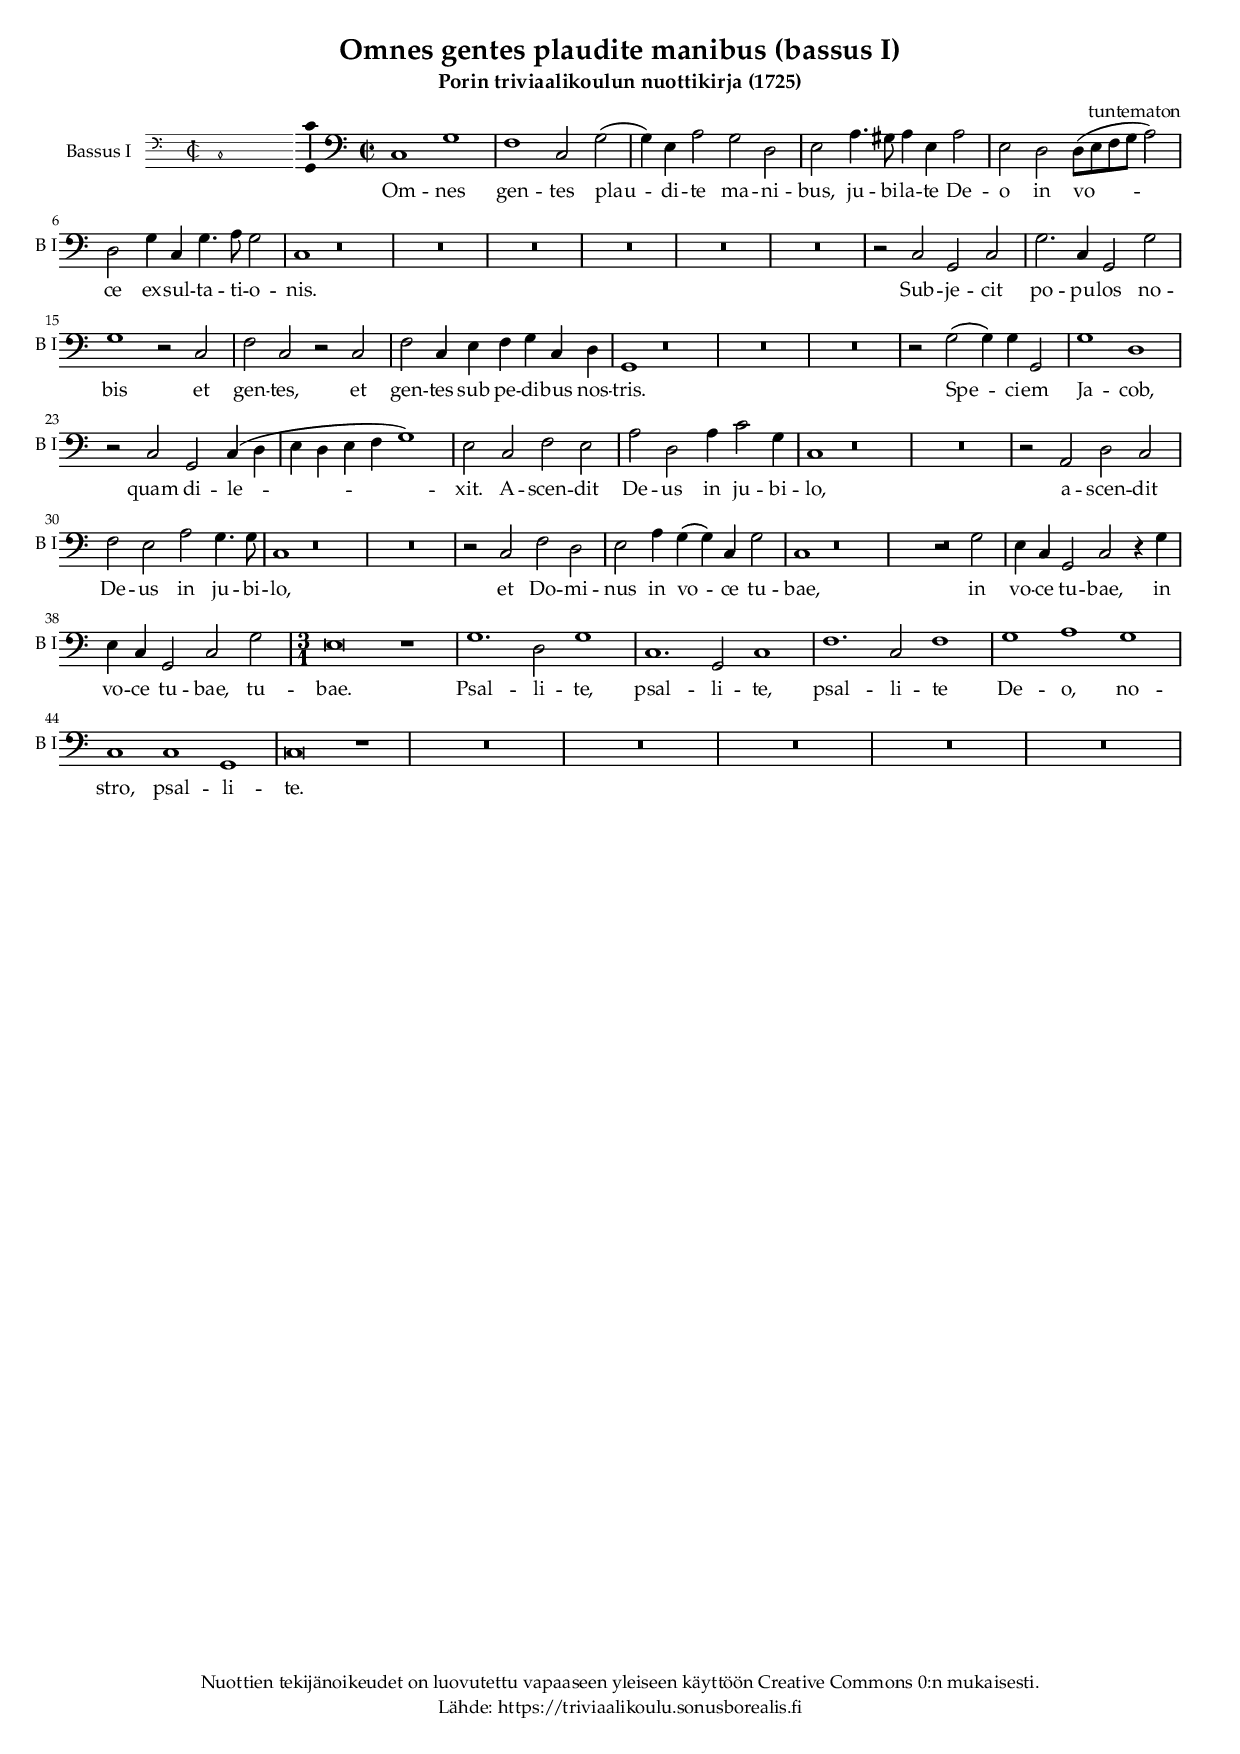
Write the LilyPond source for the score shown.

\version "2.20.0"
\include "suomi.ly"


\include "../omnes-gentes-plaudite-manibus.global.ily"
stanzaOneLyricsChoirOne = \lyricmode {
    Om -- nes gen -- tes plau -- di -- te ma -- ni -- bus,
    ju -- bi -- la -- te De -- o in vo -- ce ex -- sul -- ta -- ti -- o -- nis.
    Sub -- je -- cit po -- pu -- los no -- bis
    et gen -- tes, et gen -- tes sub pe -- di -- bus nos -- tris.
    Spe -- ci -- em Ja -- cob, quam di -- le -- xit.
    A -- scen -- dit De -- us in ju -- bi -- lo,
    a -- scen -- dit De -- us in ju -- bi -- lo,
    et Do -- mi -- nus in vo -- ce tu -- bae, in vo -- ce tu -- bae, in vo -- ce tu -- bae, tu -- bae.

    Psal -- li -- te, psal -- li -- te, psal -- li -- te De -- o, no -- stro, psal -- li -- te.
    Al -- le -- lu -- ja, al -- le -- lu -- ja, al -- le -- lu -- ja, al -- le -- lu -- ja.
}

stanzaOneLyricsChoirTwo = \lyricmode {
    Quo -- ni -- am Do -- mi -- nus ex -- cel -- sus, ter -- ri -- bi -- lis,
    Rex ma -- gnus su -- per om -- nem ter -- ram,
    sub -- je -- cit po -- pu -- los no -- bis
    et gen -- tes, E -- le -- git no -- bis he -- re -- di -- ta -- tem su -- am,
    spe -- ci -- em Ja -- cob, quam di -- le -- xit.
    A -- scen -- dit De -- us in ju -- bi -- lo,
    a -- scen -- dit De -- us in ju -- bi -- lo,
    et Do -- mi -- nus in vo -- ce tu -- bae, in vo -- ce tu -- bae, in vo -- ce tu -- bae.

    Psal -- li -- te, psal -- li -- te, psal -- li -- te re -- gi no -- stro, psal -- li -- te.
    Al -- le -- lu -- ja, al -- le -- lu -- ja, al -- le -- lu -- ja, al -- le -- lu -- ja.
}


% First choir

BassOneMusic = \relative c {
	\set Staff.instrumentName = #"Bassus I"
	\set Staff.shortInstrumentName = "B I"

	\incipit { \clef "mensural-f" \globalkey \globaltime c1 }

	\clef bass
	c1 | g' | f | c2 g'( | g4) e a2 | g d |
	e a4. gis8 | a4 e a2 | e d | d8( e f g a2) | d, g4 c, | g'4. a8 g2 | c,1 |
	\repeat unfold 11 {R |}
	% s 122
	r2 c | g c | g'2. c,4 | g2 g' | g1 | r2 c, | f c | r c | f c4 e | f g c, d | g,1 |
	\repeat unfold 5 { R |}
	% s 123
	r2 g'( | g4) g g,2 | g'1 | d | r2 c | g c4( d |
	e d e f | g1) | e2 c | f e | a d, | a'4 c2 g4 | c,1 |
	\repeat unfold 3 { R | }
	% s 124
	r2 a | d c | f e | a g4. g8 | c,1 | R | R | R |
	r2 c | f d | e a4 g( | g) c, g'2 | c,1 | R | R |
	r2 g' | e4 c g2 | c r4 g' | e c g2 | c g' |

	\time 3/1
    \set Score.tempoHideNote = ##t
    \tempo 2 = 240
	e\breve r1 |
	g1. d2 g1 | c,1. g2 c1 | f1. c2 f1 | g a g | c, c g | c\breve r1 |
	\repeat unfold 5 { R\breve. | }
}



\include "omnes-gentes-plaudite-manibus.header.ily"

\header {
  title = "Omnes gentes plaudite manibus (bassus I)"
}


\score {
  \new StaffGroup = choirOneStaff <<
    \new Staff <<
      \new Voice = "Bass" {
        \global
        \BassOneMusic
      }
      \new Lyrics \lyricsto "Bass" {
       \stanzaOneLyricsChoirOne
      }
    >>
  >>

  \midi {
    \globaltempo
  }
  \layout {
    \context {
      \Staff
      \consists "Ambitus_engraver"
		
    }
    indent = 4\cm
    incipit-width = 2.5\cm
    \context {
     \Score
     \override VerticalAxisGroup.remove-first = ##t
    }
  }
}
